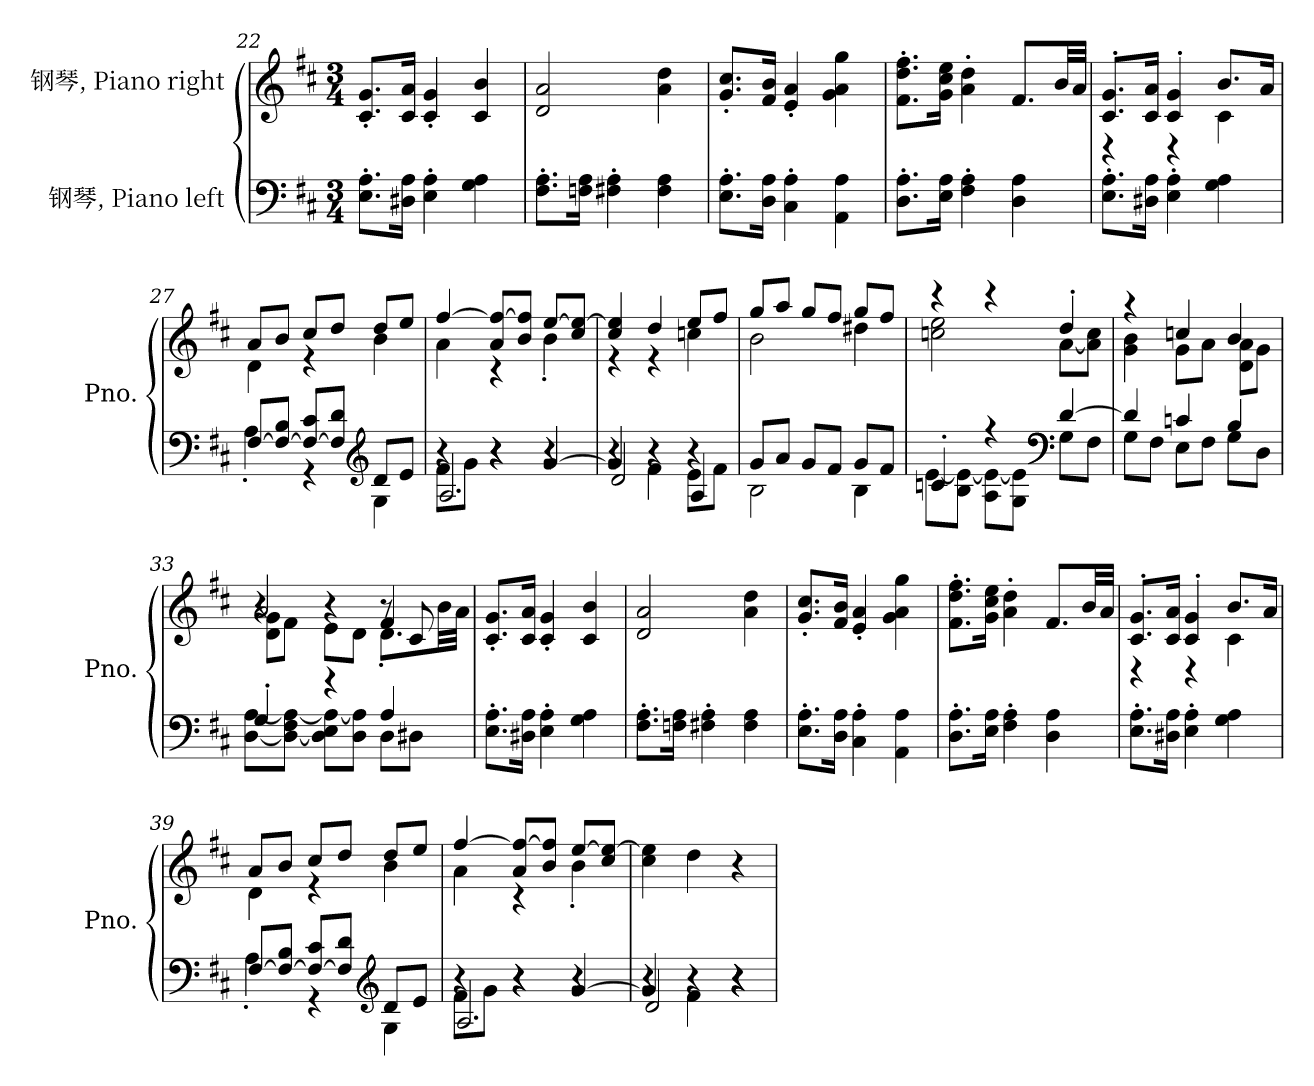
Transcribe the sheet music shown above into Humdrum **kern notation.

**kern	**kern
*part2	*part1
*staff2	*staff1
*I"钢琴, Piano left	*I"钢琴, Piano right
*I'Pno.	*I'Pno.
*clefF4	*clefG2
*k[f#c#]	*k[f#c#]
*M3/4	*M3/4
*MM138	*MM138
=22	=22
8.E\' 8.A\'L	8.c#/' 8.g/'L
*	*MM142
16D#X\ 16A\Jk	16c#/ 16a/Jk
4E\' 4A\'	4c#/' 4g/'
*	*MM136
4G\ 4A\	4c#/ 4b/
=23	=23
*	*MM138
8.F#\' 8.A\'L	2d/ 2a/
16Fn\ 16A\Jk	.
4F#X\' 4A\'	.
*	*MM136
4F#\ 4A\	4a\ 4dd\
=24	=24
*	*MM138
8.E\' 8.A\'L	8.g/' 8.cc#/'L
*	*MM142
16D\ 16A\Jk	16f#/ 16b/Jk
4C#\' 4A\'	4e/' 4a/'
*	*MM134
4AA\ 4A\	4g\ 4a\ 4gg\
!!LO:LB:g=z
=25	=25
*	*MM138
8.D\' 8.A\'L	8.f#\' 8.dd\' 8.ff#\'L
*	*MM142
16E\ 16A\Jk	16g\ 16cc#\ 16ee\Jk
4F#\' 4A\'	4a\' 4dd\'
*	*MM136
4D\ 4A\	8.f#/L
*	*MM143
.	32b/LL
.	32a/JJJ
=26	=26
*	*MM140
*	*^
8.E\' 8.A\'L	8.c#/' 8.g/'L	4r
*	*MM144	*
16D#X\ 16A\Jk	16c#/ 16a/Jk	.
4E\' 4A\'	4c#/' 4g/'	4r
*	*MM138	*
4G\ 4A\	8.b/L	4c#\
*	*MM129	*
.	16a/Jk	.
=27	=27	=27
*	*MM123	*
*^	*	*
[8F#/L	4A'\	8a/L	4d\
*	*	*MM130	*
8F#/_ 8B/J	.	8b/J	.
*	*	*MM137	*
8F#/_ 8c#/L	4r	8cc#/L	4r
*	*	*MM131	*
8F#/] 8d/J	.	8dd/J	.
*clefG2	*	*	*
*	*	*MM122	*
8d/L	4G\	8dd/L	4b\
*	*	*MM119	*
8e/J	.	8ee/J	.
*v	*v	*	*
=28	=28	=28
*	*MM125	*
*^	*	*
*	*^	*	*
4r	8f#\L	2.A/	[4ff#/	4a\
.	8g\J	.	.	.
4r	4r	.	8a/ 8ff#/_L	4r
*	*	*	*MM114	*
.	.	.	8b/ 8ff#/]J	.
*	*	*	*MM109	*
[4g/	4r	.	[8ee/L	4b'\
*	*	*	*MM97	*
.	.	.	8cc#/ 8ee/_J	.
=29	=29	=29	=29	=29
*	*	*	*MM91	*
4g/]	4r	2d/	4cc#/ 4ee/]	4r
4r	4f#\	.	4dd/	4r
*	*	*	*MM125	*
4r	8e\L	4A/	8ee/L	4ccn\
*	*	*	*MM128	*
.	8f#\J	.	8ff#/J	.
*v	*v	*v	*	*
!!LO:PB:g=z	!!
=30	=30	=30
*	*MM125	*
*^	*	*
8g/L	2B\	8gg/L	2b\
*	*	*MM128	*
8a/J	.	8aa/J	.
*	*	*MM129	*
8g/L	.	8gg/L	.
*	*	*MM131	*
8f#/J	.	8ff#/J	.
*	*	*MM128	*
8g/L	4B\	8gg/L	4dd#X\
*	*	*MM124	*
8f#/J	.	8ff#/J	.
=31	=31	=31	=31
*	*	*MM130	*
4cn'/	[8e\L	4r	2ccn\ 2ee\
.	8B\ 8e\_J	.	.
4r	8A\ 8e\_L	4r	.
.	8G\ 8e\]J	.	.
*clefF4	*	*	*
*	*	*MM127	*
[4d/	8G\L	4dd'/	[8a\L
.	8F#\J	.	8a\] 8cc\J
=32	=32	=32	=32
4d/]	8G\L	4r	4g\ 4b\
.	8F#\J	.	.
*	*	*MM122	*
4cn/	8E\L	4ccn/	8g\L
.	8F#\J	.	8a\J
4B/	8G\L	4b/	8d\ 8a\L
*	*	*MM119	*
.	8D\J	.	8g\J
*	*	*v	*v
=33	=33	=33
*	*	*MM122
*	*	*^
*	*	*	*^
4G'/	[8D\ [8A\L	2a/	8d\ 8g\L	4r
.	8D\_ 8F#\ 8A\_J	.	8f#\J	.
4r	8D\] 8E\ 8A\_L	.	8e\L	4r
.	8D\ 8A\]J	.	8d\J	.
*	*	*MM134	*	*
4A/	8D\L	4f#/	8.d'\L	8r
.	8D#X\J	.	.	8c#/
*	*	*MM141	*	*
.	.	.	32b\LL	.
.	.	.	32a\JJJ	.
*v	*v	*	*	*
*	*v	*v	*v
!!LO:LB:g=z
=34	=34
*	*MM138
8.E\' 8.A\'L	8.c#/' 8.g/'L
*	*MM143
16D#X\ 16A\Jk	16c#/ 16a/Jk
4E\' 4A\'	4c#/' 4g/'
*	*MM136
4G\ 4A\	4c#/ 4b/
=35	=35
*	*MM138
8.F#\' 8.A\'L	2d/ 2a/
16Fn\ 16A\Jk	.
4F#X\' 4A\'	.
*	*MM136
4F#\ 4A\	4a\ 4dd\
=36	=36
*	*MM138
8.E\' 8.A\'L	8.g/' 8.cc#/'L
*	*MM143
16D\ 16A\Jk	16f#/ 16b/Jk
4C#\' 4A\'	4e/' 4a/'
*	*MM134
4AA\ 4A\	4g\ 4a\ 4gg\
=37	=37
*	*MM138
8.D\' 8.A\'L	8.f#\' 8.dd\' 8.ff#\'L
*	*MM142
16E\ 16A\Jk	16g\ 16cc#\ 16ee\Jk
4F#\' 4A\'	4a\' 4dd\'
*	*MM136
4D\ 4A\	8.f#/L
*	*MM143
.	32b/LL
.	32a/JJJ
=38	=38
*	*MM140
*	*^
8.E\' 8.A\'L	8.c#/' 8.g/'L	4r
*	*MM144	*
16D#X\ 16A\Jk	16c#/ 16a/Jk	.
4E\' 4A\'	4c#/' 4g/'	4r
*	*MM138	*
4G\ 4A\	8.b/L	4c#\
*	*MM129	*
.	16a/Jk	.
!!LO:LB:g=z	!!
=39	=39	=39
*	*MM123	*
*^	*	*
[8F#/L	4A'\	8a/L	4d\
*	*	*MM130	*
8F#/_ 8B/J	.	8b/J	.
*	*	*MM137	*
8F#/_ 8c#/L	4r	8cc#/L	4r
*	*	*MM131	*
8F#/] 8d/J	.	8dd/J	.
*clefG2	*	*	*
*	*	*MM118	*
8d/L	4G\	8dd/L	4b\
*	*	*MM115	*
8e/J	.	8ee/J	.
*v	*v	*	*
=40	=40	=40
*	*MM120	*
*^	*	*
*	*^	*	*
4r	8f#\L	2.A/	[4ff#/	4a\
.	8g\J	.	.	.
4r	4r	.	8a/ 8ff#/_L	4r
*	*	*	*MM107	*
.	.	.	8b/ 8ff#/]J	.
*	*	*	*MM98	*
[4g/	4r	.	[8ee/L	4b'\
*	*	*	*MM87	*
.	.	.	8cc#/ 8ee/_J	.
*	*	*	*v	*v
=41	=41	=41	=41
4g/]	4r	2d/	4cc#\ 4ee\]
4r	4f#\	.	4dd\
4r	4r	4r	4r
*v	*v	*v	*
=	=
*-	*-
